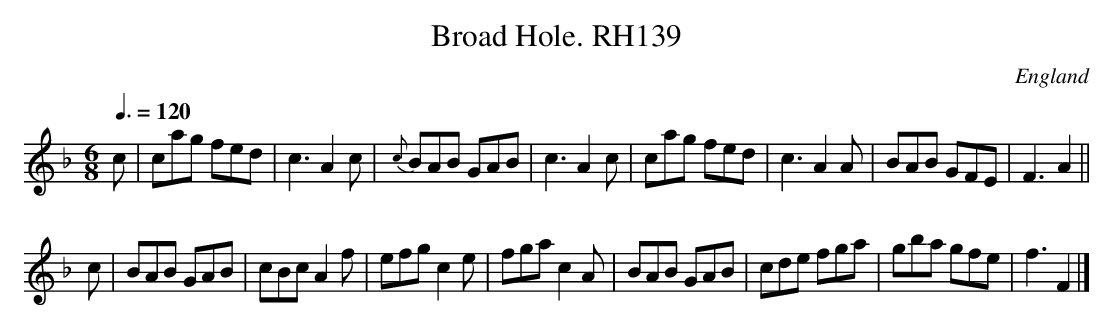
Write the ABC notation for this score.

X:1
T:Broad Hole. RH139
O:England
M:6/8
L:1/8
Q:3/8=120
K:F
c|cag fed|c3 A2c|{c}BAB GAB|c3 A2c|\
cag fed|c3A2A|BAB GFE|F3A2||
c|BAB GAB|cBc A2f|efg c2e|fga c2A|\
BAB GAB|cde fga|gba gfe|f3F2|]
